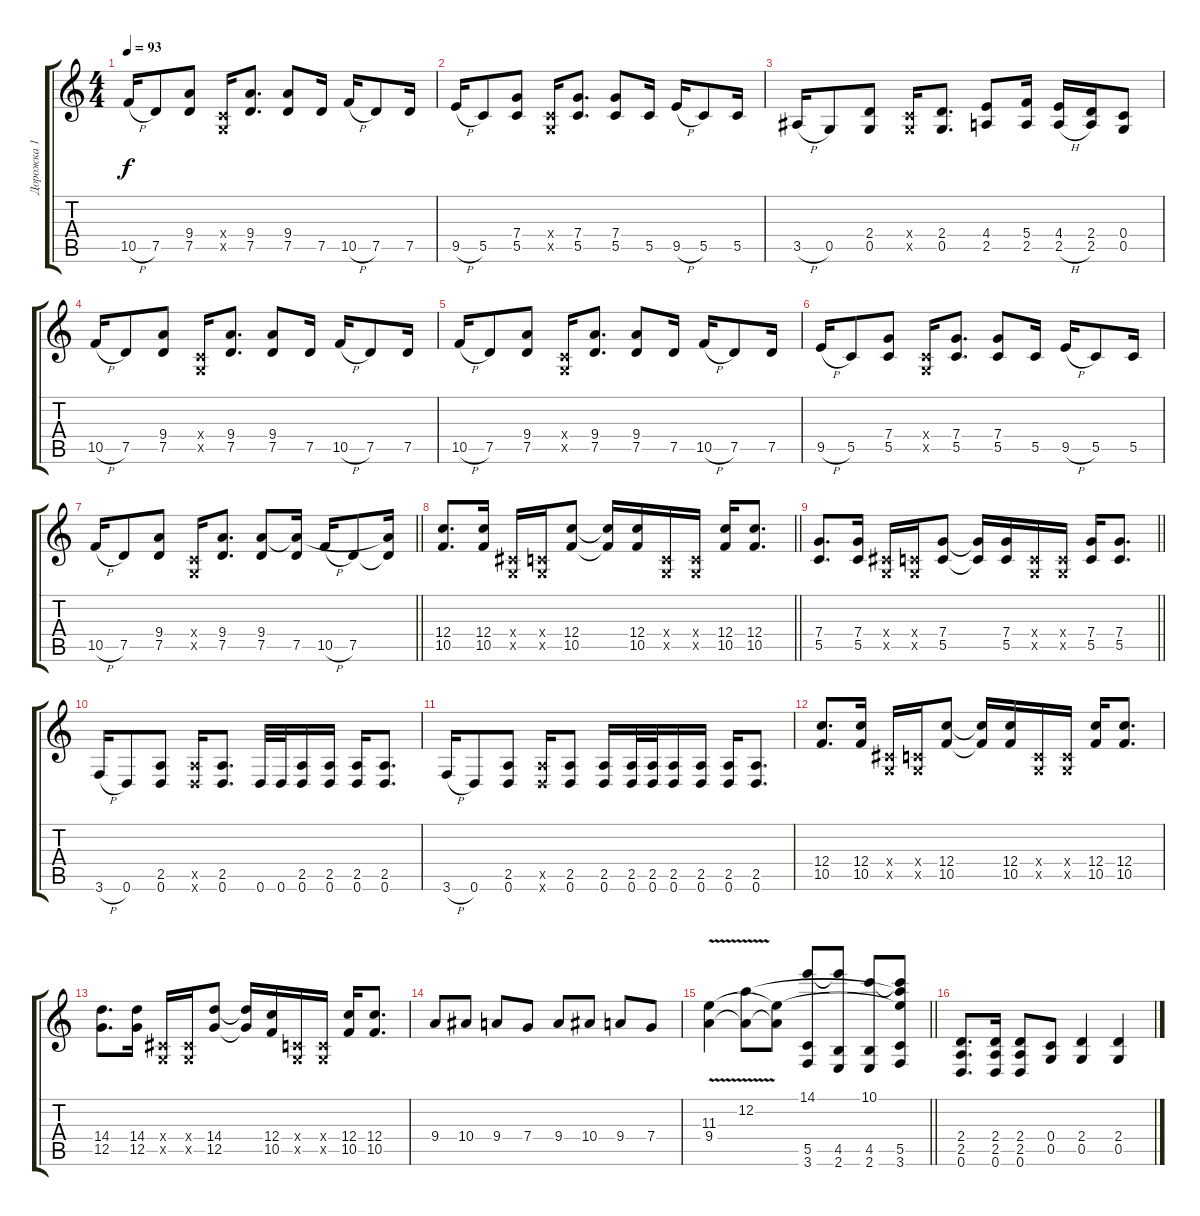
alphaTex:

\track ("Дорожка 1" "Дорожка 1") {instrument distortionguitar}
\staff {score tabs}
\tuning (D4 A3 F3 C3 G2 D2) {hide}
\ts (4 4)
\tempo 93
\clef g2
\ks c
10.5{h}.16{dy f} 7.5.8 (9.4 7.5).8 (0.4{x} 0.5{x}).16 (9.4 7.5).8{d} (9.4 7.5).8 7.5.16 10.5{h}.16 7.5.8 7.5.16 |
9.5{h}.16 5.5.8 (7.4 5.5).8 (0.4{x} 0.5{x}).16 (7.4 5.5).8{d} (7.4 5.5).8 5.5.16 9.5{h}.16 5.5.8 5.5.16 |
3.5{h}.16 0.5.8 (2.4 0.5).8 (0.4{x} 0.5{x}).16 (2.4 0.5).8{d} (4.4 2.5).8 (5.4 2.5).16 (4.4 2.5{h}).16 (2.4 2.5).16 (0.4 0.5).8 |
10.5{h}.16 7.5.8 (9.4 7.5).8 (0.4{x} 0.5{x}).16 (9.4 7.5).8{d} (9.4 7.5).8 7.5.16 10.5{h}.16 7.5.8 7.5.16 |
10.5{h}.16 7.5.8 (9.4 7.5).8 (0.4{x} 0.5{x}).16 (9.4 7.5).8{d} (9.4 7.5).8 7.5.16 10.5{h}.16 7.5.8 7.5.16 |
9.5{h}.16 5.5.8 (7.4 5.5).8 (0.4{x} 0.5{x}).16 (7.4 5.5).8{d} (7.4 5.5).8 5.5.16 9.5{h}.16 5.5.8 5.5.16 |
\barLineRight lightlight
10.5{h}.16 7.5.8 (9.4 7.5).8 (0.4{x} 0.5{x}).16 (9.4 7.5).8{d} (9.4 7.5).8 (9.4{t} 7.5).16 10.5{h}.16 7.5.8 (9.4{t} 7.5{t}).16 |
\barLineRight lightlight
(12.4 10.5).8{d} (12.4 10.5).16 (1.4{x} 0.5{x}).16 (0.4{x} 0.5{x}).16 (12.4 10.5).8 (12.4{t} 10.5{t}).16 (12.4 10.5).16 (0.4{x} 0.5{x}).16 (0.4{x} 0.5{x}).16 (12.4 10.5).16 (12.4 10.5).8{d} |
\barLineRight lightlight
(7.4 5.5).8{d} (7.4 5.5).16 (1.4{x} 0.5{x}).16 (0.4{x} 0.5{x}).16 (7.4 5.5).8 (7.4{t} 5.5{t}).16 (7.4 5.5).16 (0.4{x} 0.5{x}).16 (0.4{x} 0.5{x}).16 (7.4 5.5).16 (7.4 5.5).8{d} |
3.6{h}.16{volume 15} 0.6.8 (2.5 0.6).8 (2.5{x} 0.6{x}).16 (2.5 0.6).8{d} 0.6.32 0.6.32 (2.5 0.6).16 (2.5 0.6).16 (2.5 0.6).16 (2.5 0.6).8{d} |
3.6{h}.16 0.6.8 (2.5 0.6).8 (2.5{x} 0.6{x}).16 (2.5 0.6).8 (2.5 0.6).16 (2.5 0.6).32 (2.5 0.6).32 (2.5 0.6).16 (2.5 0.6).16 (2.5 0.6).16 (2.5 0.6).8{d} |
(12.4 10.5).8{d volume 13} (12.4 10.5).16 (1.4{x} 0.5{x}).16 (0.4{x} 0.5{x}).16 (12.4 10.5).8 (12.4{t} 10.5{t}).16 (12.4 10.5).16 (0.4{x} 0.5{x}).16 (0.4{x} 0.5{x}).16 (12.4 10.5).16 (12.4 10.5).8{d} |
(14.4 12.5).8{d} (14.4 12.5).16 (1.4{x} 0.5{x}).16 (1.4{x} 0.5{x}).16 (14.4 12.5).8 (14.4{t} 12.5{t}).16 (12.4 10.5).16 (0.4{x} 0.5{x}).16 (0.4{x} 0.5{x}).16 (12.4 10.5).16 (12.4 10.5).8{d} |
9.4.8 10.4.8 9.4.8 7.4.8 9.4.8 10.4.8 9.4.8 7.4.8 |
\barLineRight lightlight
(11.3 9.4{v}).4 (12.2 9.4{t}).8 (11.3{t} 9.4{t}).8 (14.1 5.5 3.6).8 (14.1{t} 4.5 2.6).8 (10.1 4.5 2.6).8 (10.1{t} 12.2{t} 11.3{t} 5.5 3.6).8 |
(2.4 2.5 0.6).8{d} (2.4 2.5 0.6).16 (2.4 2.5 0.6).8 (0.4 0.5).8 (2.4 0.5).4 (2.4 0.5).4
